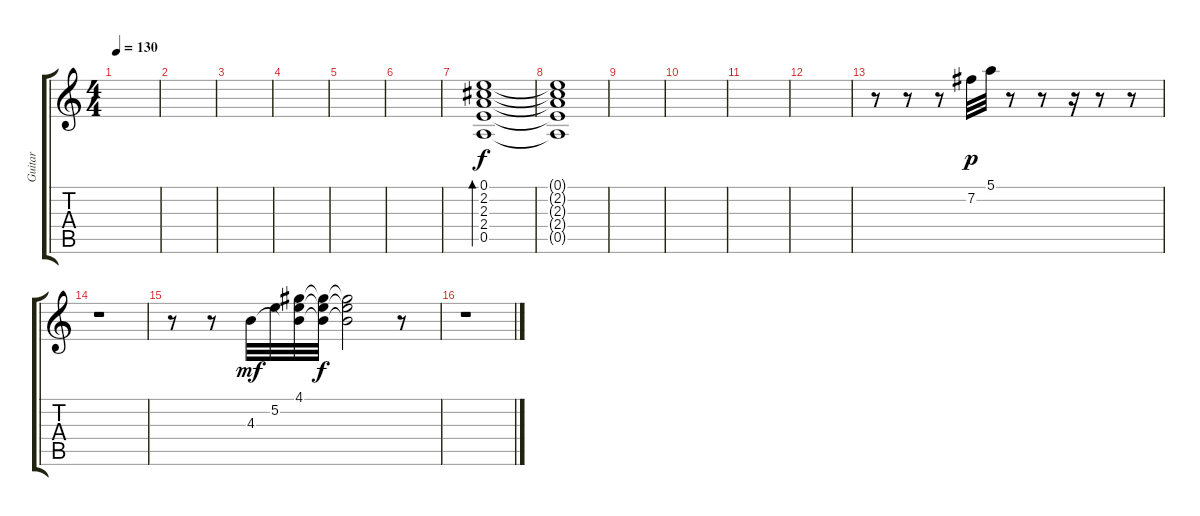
\track ("Guitar" "Guitar") {instrument electricguitarjazz}
\staff {score tabs}
\tuning (E4 B3 G3 D3 A2 E2) {hide}
\ts (4 4)
\tempo 130
\clef g2
\ks c
|
|
|
|
|
|
(0.1 2.2 2.3 2.4 0.5).1{bd 240} |
(0.1{t} 2.2{t} 2.3{t} 2.4{t} 0.5{t}).1 |
|
|
|
|
r.8 r.8 r.8 7.2.32{dy p} 5.1.32 r.8 r.8 r.16 r.8 r.8 |
r.1 |
r.8 r.8 4.3.32{dy mf} 5.2.32 (4.1 5.2{t} 4.3{t}).32 (4.1{t} 5.2{t} 4.3{t}).32{dy f} (4.1{t} 5.2{t} 4.3{t}).2 r.8 |
r.1
